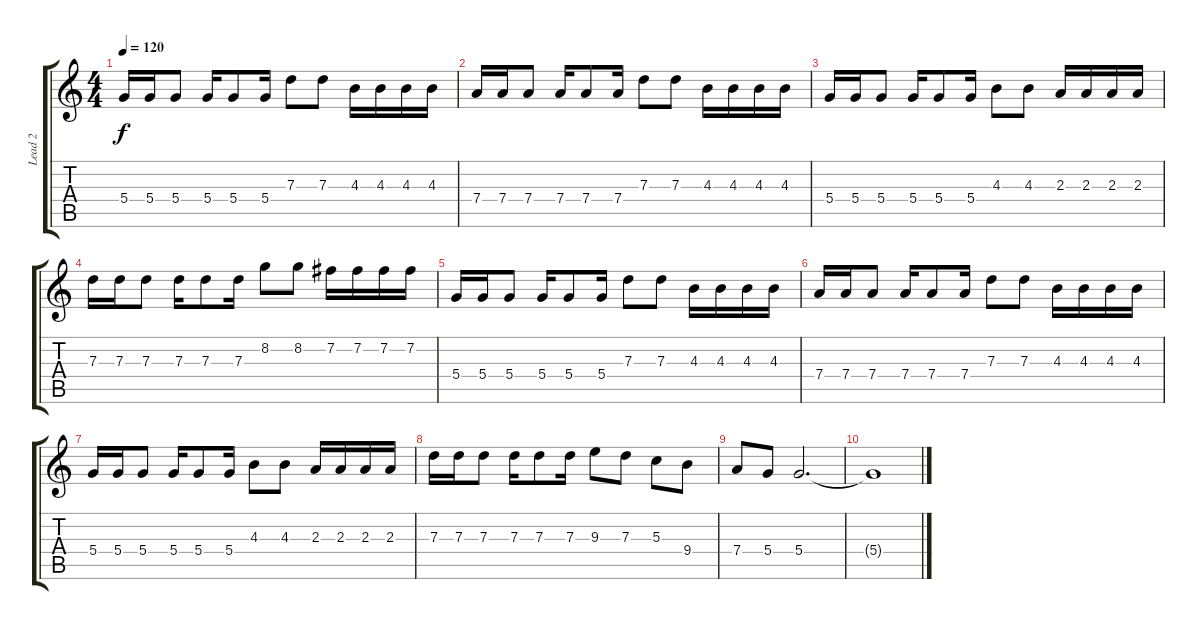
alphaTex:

\track ("Lead 2" "Lead 2") {instrument distortionguitar}
\staff {score tabs}
\tuning (E4 B3 G3 D3 A2 E2) {hide}
\ts (4 4)
\tempo 120
\clef g2
\ks c
5.4.16{dy f volume 13} 5.4.16 5.4.8 5.4.16 5.4.8 5.4.16 7.3.8 7.3.8 4.3.16 4.3.16 4.3.16 4.3.16 |
7.4.16 7.4.16 7.4.8 7.4.16 7.4.8 7.4.16 7.3.8 7.3.8 4.3.16 4.3.16 4.3.16 4.3.16 |
5.4.16 5.4.16 5.4.8 5.4.16 5.4.8 5.4.16 4.3.8 4.3.8 2.3.16 2.3.16 2.3.16 2.3.16 |
7.3.16 7.3.16 7.3.8 7.3.16 7.3.8 7.3.16 8.2.8 8.2.8 7.2.16 7.2.16 7.2.16 7.2.16 |
5.4.16 5.4.16 5.4.8 5.4.16 5.4.8 5.4.16 7.3.8 7.3.8 4.3.16 4.3.16 4.3.16 4.3.16 |
7.4.16 7.4.16 7.4.8 7.4.16 7.4.8 7.4.16 7.3.8 7.3.8 4.3.16 4.3.16 4.3.16 4.3.16 |
5.4.16 5.4.16 5.4.8 5.4.16 5.4.8 5.4.16 4.3.8 4.3.8 2.3.16 2.3.16 2.3.16 2.3.16 |
7.3.16 7.3.16 7.3.8 7.3.16 7.3.8 7.3.16 9.3.8 7.3.8 5.3.8 9.4.8 |
7.4.8 5.4.8 5.4.2{d volume 13} |
5.4{t}.1
